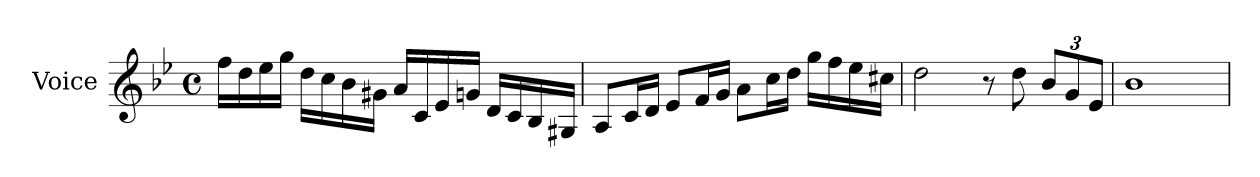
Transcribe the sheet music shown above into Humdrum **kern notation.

**kern
*part1
*staff1
*I"Voice
*I'Voice
*clefG2
*k[b-e-]
*M4/4
*met(c)
=1
16ff\LL
16dd\
16ee-\
16gg\JJ
16dd\LL
16cc\
16b-\
16g#X\JJ
16a/LL
16c/
16e-/
16gn/JJ
16d/LL
16c/
16B-/
16G#X/JJ
=2
8A/L
16c/L
16d/JJ
8e-/L
16f/L
16g/JJ
8a\L
16cc\L
16dd\JJ
16gg\LL
16ff\
16ee-\
16cc#X\JJ
=3
2dd\
8r
8dd\
12b-/L
12g/
12e-/J
=4
1b-
=
*-
